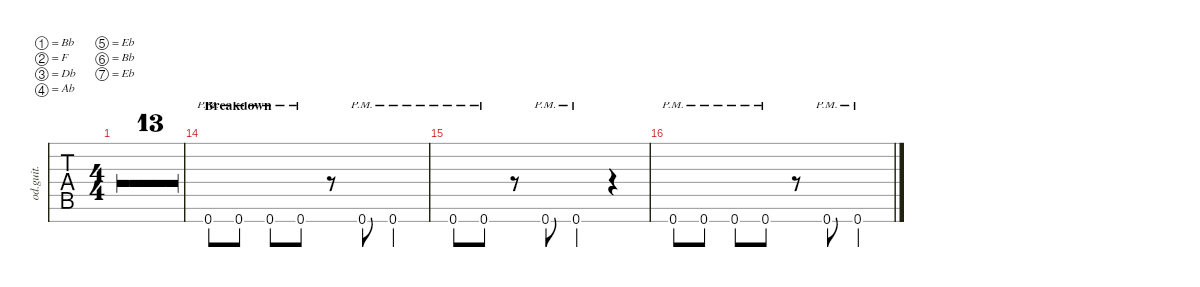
\defaultSystemsLayout 4
\hideDynamics
\bracketExtendMode nobrackets
\track ("Rhythm Guitar R" "od.guit.") {multiBarRest instrument distortionguitar}
\staff {tabs}
\tuning (Bb3 F3 Db3 Ab2 Eb2 Bb1 Eb1)
\ts (4 4)
\tempo 192
\clef f4
\simile firstofdouble
\ks c
|
\simile secondofdouble
|
\simile firstofdouble
|
\simile secondofdouble
|
\simile firstofdouble
|
\simile secondofdouble
|
\simile firstofdouble
|
\simile secondofdouble
|
\simile firstofdouble
|
\simile secondofdouble
|
\simile firstofdouble
|
\simile secondofdouble
|
r.1{beam Down} |
\section ("" "Breakdown")
0.7{pm acc #}.8{beam Up} 0.7{pm acc #}.8{beam Up} 0.7{pm acc #}.8{beam Up} 0.7{pm acc #}.8{beam Up} r.8{beam Down} 0.7{pm acc #}.8{beam Up} 0.7{pm st acc #}.4{beam Up} |
0.7{pm acc #}.8{beam Up} 0.7{pm acc #}.8{beam Up} r.8{beam Down} 0.7{pm acc #}.8{beam Up} 0.7{pm st acc #}.4{beam Up} r.4{beam Down} |
0.7{pm acc #}.8{beam Up} 0.7{pm acc #}.8{beam Up} 0.7{pm acc #}.8{beam Up} 0.7{pm acc #}.8{beam Up} r.8{beam Down} 0.7{pm acc #}.8{beam Up} 0.7{pm st acc #}.4{beam Up}
